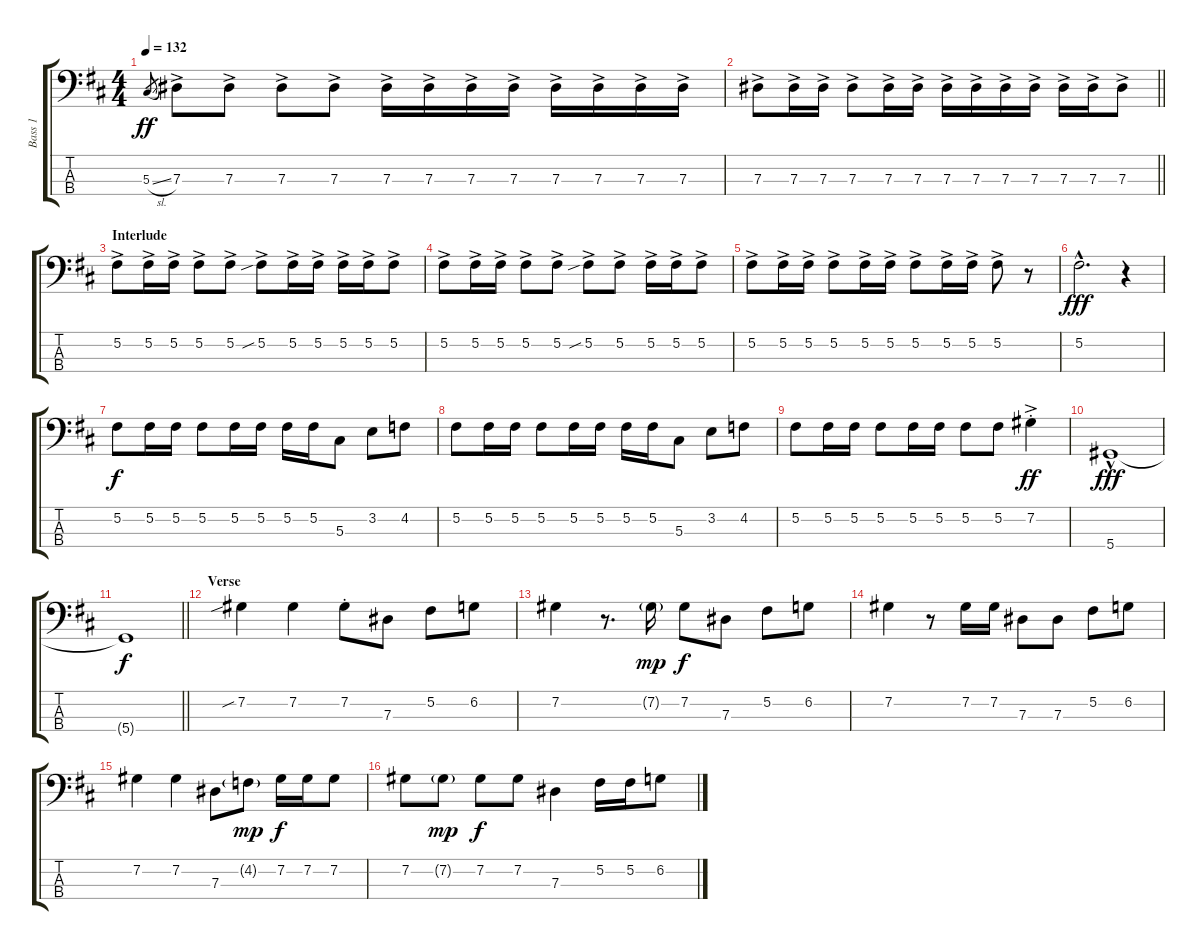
\track ("Bass 1" "Bass 1") {instrument fretlessbass}
\staff {score tabs}
\tuning (Gb2 Db2 Ab1 Eb1) {hide}
\ts (4 4)
\tempo 132
\clef f4
\ks d
5.3{sl}.8{gr dy ff} 7.3{ac}.8 7.3{ac}.8 7.3{ac}.8 7.3{ac}.8 7.3{ac}.16 7.3{ac}.16 7.3{ac}.16 7.3{ac}.16 7.3{ac}.16 7.3{ac}.16 7.3{ac}.16 7.3{ac}.16 |
\barLineRight lightlight
7.3{ac}.8 7.3{ac}.16 7.3{ac}.16 7.3{ac}.8 7.3{ac}.16 7.3{ac}.16 7.3{ac}.16 7.3{ac}.16 7.3{ac}.16 7.3{ac}.16 7.3{ac}.16 7.3{ac}.16 7.3{ac}.8 |
\section ("" "Interlude")
5.2{ac}.8 5.2{ac}.16 5.2{ac}.16 5.2{ac}.8 5.2{ac}.8 5.2{sib ac}.8 5.2{ac}.16 5.2{ac}.16 5.2{ac}.16 5.2{ac}.16 5.2{ac}.8 |
5.2{ac}.8 5.2{ac}.16 5.2{ac}.16 5.2{ac}.8 5.2{ac}.8 5.2{sib ac}.8 5.2{ac}.8 5.2{ac}.16 5.2{ac}.16 5.2{ac}.8 |
5.2{ac}.8 5.2{ac}.16 5.2{ac}.16 5.2{ac}.8 5.2{ac}.16 5.2{ac}.16 5.2{ac}.8 5.2{ac}.16 5.2{ac}.16 5.2{ac}.8 r.8 |
5.2{hac}.2{d dy fff} r.4 |
5.2.8{dy f} 5.2.16 5.2.16 5.2.8 5.2.16 5.2.16 5.2.16 5.2.16 5.3.8 3.2.8 4.2.8 |
5.2.8 5.2.16 5.2.16 5.2.8 5.2.16 5.2.16 5.2.16 5.2.16 5.3.8 3.2.8 4.2.8 |
5.2.8 5.2.16 5.2.16 5.2.8 5.2.16 5.2.16 5.2.8 5.2.8 7.2{ac st}.4{dy ff} |
5.4{hac}.1{dy fff} |
\barLineRight lightlight
5.4{t}.1{dy f} |
\section ("" "Verse")
7.2{sib}.4 7.2.4 7.2{st}.8 7.3.8 5.2.8 6.2.8 |
7.2.4 r.8{d} 7.2{g}.16{dy mp} 7.2.8{dy f} 7.3.8 5.2.8 6.2.8 |
7.2.4 r.8 7.2.16 7.2.16 7.3.8 7.3.8 5.2.8 6.2.8 |
7.2.4 7.2.4 7.3.8 4.2{g}.8{dy mp} 7.2.16{dy f} 7.2.16 7.2.8 |
7.2.8 7.2{g}.8{dy mp} 7.2.8{dy f} 7.2.8 7.3.4 5.2.16 5.2.16 6.2.8
